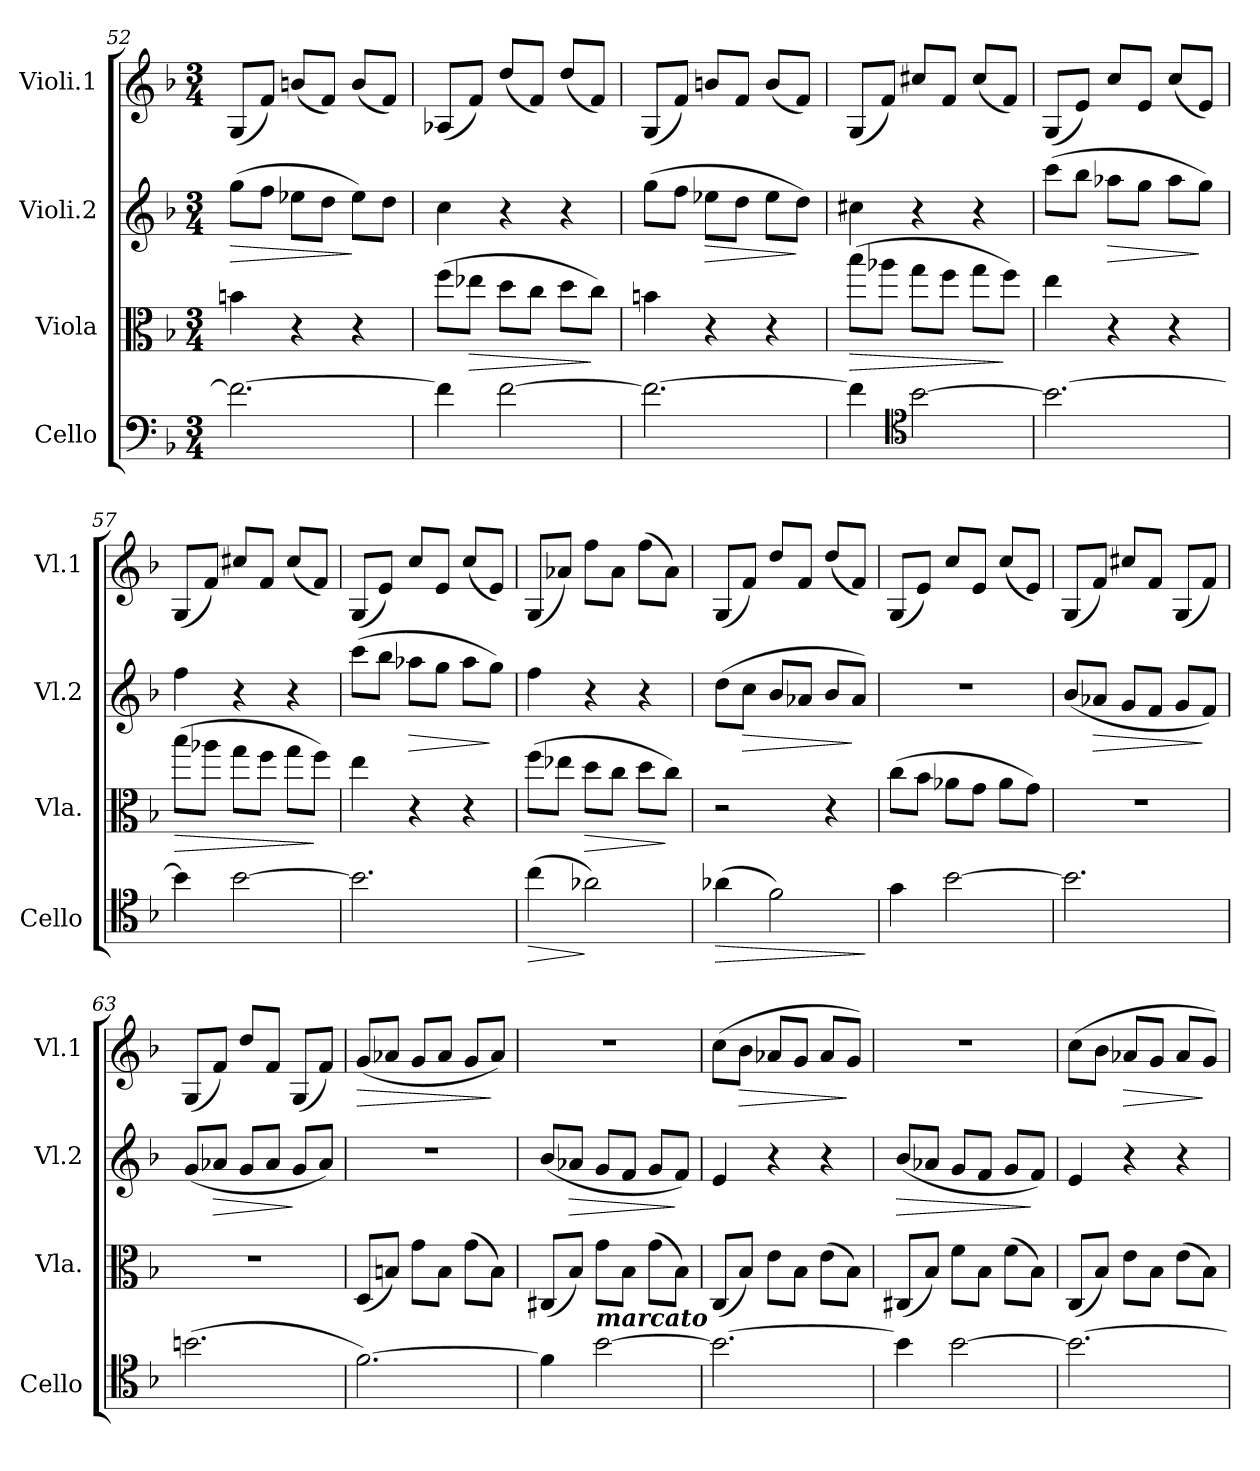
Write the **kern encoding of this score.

**kern	**dynam	**kern	**dynam	**kern	**dynam	**kern	**dynam
*part4	*part4	*part3	*part3	*part2	*part2	*part1	*part1
*staff4	*staff4	*staff3	*staff3	*staff2	*staff2	*staff1	*staff1
*I"Cello	*	*I"Viola	*	*I"Violi.2	*	*I"Violi.1	*
*I'Cello	*	*I'Vla.	*	*I'Vl.2	*	*I'Vl.1	*
*clefF4	*	*clefC3	*	*clefG2	*	*clefG2	*
*k[b-]	*	*k[b-]	*	*k[b-]	*	*k[b-]	*
*M3/4	*	*M3/4	*	*M3/4	*	*M3/4	*
=52	=52	=52	=52	=52	=52	=52	=52
!	!	!	!	!	!LO:HP:b	!	!
2.f\_	.	4bn\	.	(8gg\L	>	(8G/L	.
.	.	.	.	8ff\J	.	8f/J)	.
.	.	4r	.	8ee-X\L	.	(8bn/L	.
.	.	.	.	8dd\J	.	8f/J)	.
.	.	4r	.	8ee-\L)	]	(8b/L	.
.	.	.	.	8dd\J	.	8f/J)	.
=53	=53	=53	=53	=53	=53	=53	=53
4f\]	.	(8ff\L	.	4cc\	.	(8A-X/L	.
!	!	!	!LO:HP:b	!	!	!	!
.	.	8ee-X\J	>	.	.	8f/J)	.
[2f\	.	8dd\L	.	4r	.	(8dd/L	.
.	.	8cc\J	.	.	.	8f/J)	.
.	.	8dd\L	.	4r	.	(8dd/L	.
.	.	8cc\J)	]	.	.	8f/J)	.
!!LO:LB:g=z
=54	=54	=54	=54	=54	=54	=54	=54
2.f\_	.	4bn\	.	(8gg\L	.	(8G/L	.
.	.	.	.	8ff\J	.	8f/J)	.
!	!	!	!	!	!LO:HP:b	!	!
.	.	4r	.	8ee-X\L	>	8bn/L	.
.	.	.	.	8dd\J	.	8f/J	.
.	.	4r	.	8ee-\L	.	(8b/L	.
.	.	.	.	8dd\J)	]	8f/J)	.
!!LO:LB:g=z
=55	=55	=55	=55	=55	=55	=55	=55
!	!	!	!LO:HP:b	!	!	!	!
4f\]	.	(8bb-\L	>	4cc#X\	.	(8G/L	.
.	.	8aa-X\J	.	.	.	8f/J)	.
*clefC4	*	*	*	*	*	*	*
[2b-\	.	8gg\L	.	4r	.	8cc#X/L	.
.	.	8ff\J	.	.	.	8f/J	.
.	.	8gg\L	.	4r	.	(8cc#/L	.
.	.	8ff\J)	]	.	.	8f/J)	.
=56	=56	=56	=56	=56	=56	=56	=56
2.b-\_	.	4ee\	.	(8ccc\L	.	(8G/L	.
.	.	.	.	8bb-\J	.	8e/J)	.
!	!	!	!	!	!LO:HP:b	!	!
.	.	4r	.	8aa-X\L	>	8cc/L	.
.	.	.	.	8gg\J	.	8e/J	.
.	.	4r	.	8aa-\L	.	(8cc/L	.
.	.	.	.	8gg\J)	]	8e/J)	.
=57	=57	=57	=57	=57	=57	=57	=57
!	!	!	!LO:HP:b	!	!	!	!
4b-\]	.	(8bb-\L	>	4ff\	.	(8G/L	.
.	.	8aa-X\J	.	.	.	8f/J)	.
[2b-\	.	8gg\L	.	4r	.	8cc#X/L	.
.	.	8ff\J	.	.	.	8f/J	.
.	.	8gg\L	.	4r	.	(8cc#/L	.
.	.	8ff\J)	]	.	.	8f/J)	.
=58	=58	=58	=58	=58	=58	=58	=58
2.b-\]	.	4ee\	.	(8ccc\L	.	(8G/L	.
.	.	.	.	8bb-\J	.	8e/J)	.
!	!	!	!	!	!LO:HP:b	!	!
.	.	4r	.	8aa-X\L	>	8cc/L	.
.	.	.	.	8gg\J	.	8e/J	.
.	.	4r	.	8aa-\L	.	(8cc/L	.
.	.	.	.	8gg\J)	]	8e/J)	.
!!LO:PB:g=z
=59	=59	=59	=59	=59	=59	=59	=59
!	!LO:HP:b	!	!	!	!	!	!
(4cc\	>	(8ff\L	.	4ff\	.	(8G/L	.
.	.	8ee-X\J	.	.	.	8a-X/J)	.
!	!	!	!LO:HP:b	!	!	!	!
2a-X\)	]	8dd\L	>	4r	.	8ff\L	.
.	.	8cc\J	.	.	.	8a-\J	.
.	.	8dd\L	.	4r	.	(8ff\L	.
.	.	8cc\J)	]	.	.	8a-\J)	.
!!LO:LB:g=z
=60	=60	=60	=60	=60	=60	=60	=60
!	!LO:HP:b	!	!	!	!	!	!
(4a-X\	>	2r	.	(8dd\L	.	(8G/L	.
!	!	!	!	!	!LO:HP:b	!	!
.	.	.	.	8cc\J	>	8f/J)	.
2f\)	.	.	.	8b-/L	.	8dd/L	.
.	.	.	.	8a-X/J	.	8f/J	.
.	.	4r	.	8b-/L	.	(8dd/L	.
.	.	.	.	8a-/J)	]	8f/J)	.
.	]	.	.	.	.	.	.
=61	=61	=61	=61	=61	=61	=61	=61
4g\	.	(8cc\L	.	2.r	.	(8G/L	.
.	.	8b-\J	.	.	.	8e/J)	.
[2b-\	.	8a-X\L	.	.	.	8cc/L	.
.	.	8g\J	.	.	.	8e/J	.
.	.	8a-\L	.	.	.	(8cc/L	.
.	.	8g\J)	.	.	.	8e/J)	.
=62	=62	=62	=62	=62	=62	=62	=62
2.b-\]	.	2.r	.	(8b-/L	.	(8G/L	.
!	!	!	!	!	!LO:HP:b	!	!
.	.	.	.	8a-X/J	>	8f/J)	.
.	.	.	.	8g/L	.	8cc#X/L	.
.	.	.	.	8f/J	.	8f/J	.
.	.	.	.	8g/L	.	(8G/L	.
.	.	.	.	8f/J)	]	8f/J)	.
=63	=63	=63	=63	=63	=63	=63	=63
(2.bn\	.	2.r	.	(8g/L	.	(8G/L	.
!	!	!	!	!	!LO:HP:b	!	!
.	.	.	.	8a-X/J	>	8f/J)	.
.	.	.	.	8g/L	.	8dd/L	.
.	.	.	.	8a-/J	.	8f/J	.
.	.	.	.	8g/L	]	(8G/L	.
.	.	.	.	8a-/J)	.	8f/J)	.
!!LO:LB:g=z
=64	=64	=64	=64	=64	=64	=64	=64
!	!	!	!	!	!	!	!LO:HP:b
[2.f\)	.	(8D/L	.	2.r	.	(8g/L	>
.	.	8Bn/J)	.	.	.	8a-X/J	.
.	.	8g\L	.	.	.	8g/L	.
.	.	8B\J	.	.	.	8a-/J	.
.	.	(8g\L	.	.	.	8g/L	.
.	.	8B\J)	.	.	.	8a-/J)	]
!!LO:PB:g=z
=65	=65	=65	=65	=65	=65	=65	=65
4f\]	.	(8C#X/L	.	(8b-/L	.	2.r	.
!	!	!	!	!	!LO:HP:b	!	!
.	.	8B-/J)	.	8a-X/J	>	.	.
!LO:TX:a:Bi:t=marcato	!	!	!	!	!	!	!
[2b-\	.	8g\L	.	8g/L	.	.	.
.	.	8B-\J	.	8f/J	.	.	.
.	.	(8g\L	.	8g/L	.	.	.
.	.	8B-\J)	.	8f/J)	]	.	.
=66	=66	=66	=66	=66	=66	=66	=66
2.b-\_	.	(8C/L	.	4e/	.	(8cc\L	.
!	!	!	!	!	!	!	!LO:HP:b
.	.	8B-/J)	.	.	.	8b-\J	>
.	.	8e\L	.	4r	.	8a-X/L	.
.	.	8B-\J	.	.	.	8g/J	.
.	.	(8e\L	.	4r	.	8a-/L	.
.	.	8B-\J)	.	.	.	8g/J)	]
=67	=67	=67	=67	=67	=67	=67	=67
!	!	!	!	!	!LO:HP:b	!	!
4b-\]	.	(8C#X/L	.	(8b-/L	>	2.r	.
.	.	8B-/J)	.	8a-X/J	.	.	.
[2b-\	.	8f\L	.	8g/L	.	.	.
.	.	8B-\J	.	8f/J	.	.	.
.	.	(8f\L	.	8g/L	.	.	.
.	.	8B-\J)	.	8f/J)	]	.	.
=68	=68	=68	=68	=68	=68	=68	=68
2.b-\_	.	(8C/L	.	4e/	.	(8cc\L	.
.	.	8B-/J)	.	.	.	8b-\J	.
!	!	!	!	!	!	!	!LO:HP:b
.	.	8e\L	.	4r	.	8a-X/L	>
.	.	8B-\J	.	.	.	8g/J	.
.	.	(8e\L	.	4r	.	8a-/L	.
.	.	8B-\J)	.	.	.	8g/J)	]
=	=	=	=	=	=	=	=
*-	*-	*-	*-	*-	*-	*-	*-
